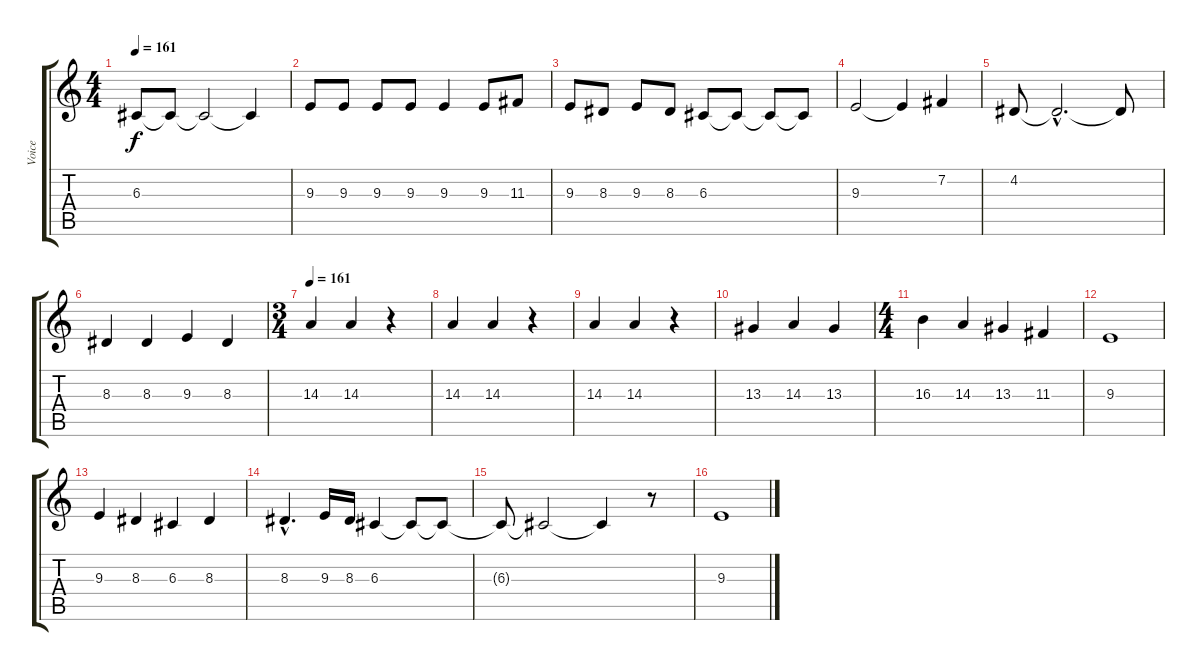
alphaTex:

\track ("Voice" "Voice") {instrument violin}
\staff {score tabs}
\tuning (E4 B3 G3 D3 A2 E2) {hide}
\ts (4 4)
\tempo 161
\clef g2
\ks c
6.3.8{dy f} 6.3{t}.8 6.3{t}.2 6.3{t}.4 |
9.3.8 9.3.8 9.3.8 9.3.8 9.3.4 9.3.8 11.3.8 |
9.3.8 8.3.8 9.3.8 8.3.8 6.3.8 6.3{t}.8 6.3{t}.8 6.3{t}.8 |
9.3.2 9.3{t}.4 7.2.4 |
4.2.8 4.2{hac t}.2{d} 4.2{t}.8 |
8.3.4 8.3.4 9.3.4 8.3.4 |
\ts (3 4)
\tempo 161
14.3.4 14.3.4 r.4 |
14.3.4 14.3.4 r.4 |
14.3.4 14.3.4 r.4 |
13.3.4 14.3.4 13.3.4 |
\ts (4 4)
16.3.4 14.3.4 13.3.4 11.3.4 |
9.3.1 |
9.3.4 8.3.4 6.3.4 8.3.4 |
8.3{hac}.4{d} 9.3.16 8.3.16 6.3.4 6.3{t}.8 6.3{t}.8 |
6.3{t}.8 6.3{t}.2 6.3{t}.4 r.8 |
9.3.1
